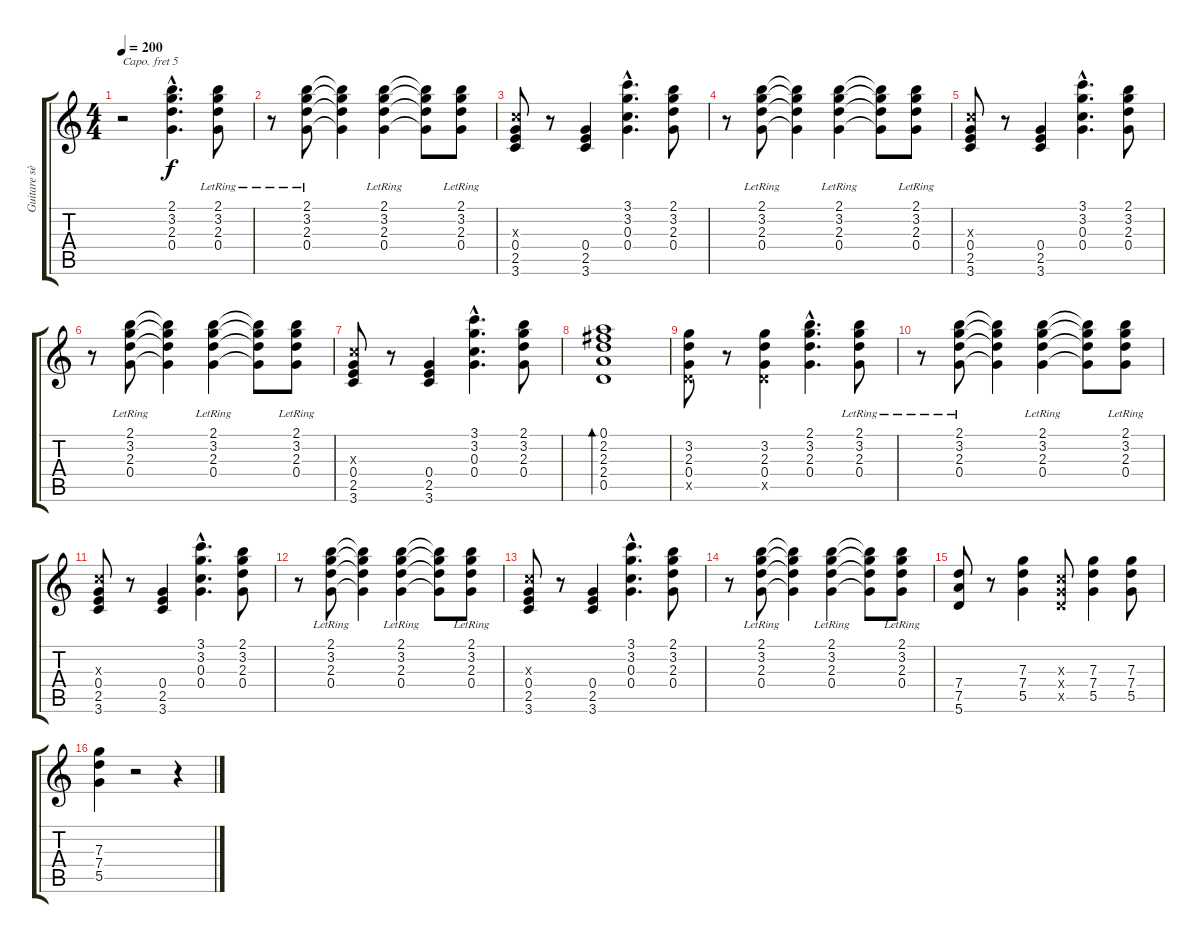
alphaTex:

\track ("Guitare sèche" "Guitare sè") {instrument acousticguitarsteel}
\staff {score tabs}
\capo 5
\tuning (E4 B3 G3 D3 A2 E2) {hide}
\ts (4 4)
\tempo 200
\clef g2
\ks c
r.2{dy f} (2.1{hac} 3.2{hac} 2.3{hac} 0.4{hac}).4{d} (2.1{lr} 3.2{lr} 2.3{lr} 0.4{lr}).8 |
r.8 (2.1{lr} 3.2{lr} 2.3{lr} 0.4{lr}).8 (2.1{t} 3.2{t} 2.3{t} 0.4{t}).4 (2.1 3.2{lr} 2.3{lr} 0.4{lr}).4 (2.1{t} 3.2{t} 2.3{t} 0.4{t}).8 (2.1{lr} 3.2{lr} 2.3{lr} 0.4{lr}).8 |
(0.3{x} 0.4 2.5 3.6).8 r.8 (0.4 2.5 3.6).4 (3.1{hac} 3.2{hac} 0.3{hac} 0.4{hac}).4{d} (2.1 3.2 2.3 0.4).8 |
r.8 (2.1{lr} 3.2{lr} 2.3{lr} 0.4{lr}).8 (2.1{t} 3.2{t} 2.3{t} 0.4{t}).4 (2.1 3.2{lr} 2.3{lr} 0.4{lr}).4 (2.1{t} 3.2{t} 2.3{t} 0.4{t}).8 (2.1{lr} 3.2{lr} 2.3{lr} 0.4{lr}).8 |
(0.3{x} 0.4 2.5 3.6).8 r.8 (0.4 2.5 3.6).4 (3.1{hac} 3.2{hac} 0.3{hac} 0.4{hac}).4{d} (2.1 3.2 2.3 0.4).8 |
r.8 (2.1{lr} 3.2{lr} 2.3{lr} 0.4{lr}).8 (2.1{t} 3.2{t} 2.3{t} 0.4{t}).4 (2.1 3.2{lr} 2.3{lr} 0.4{lr}).4 (2.1{t} 3.2{t} 2.3{t} 0.4{t}).8 (2.1{lr} 3.2{lr} 2.3{lr} 0.4{lr}).8 |
(0.3{x} 0.4 2.5 3.6).8 r.8 (0.4 2.5 3.6).4 (3.1{hac} 3.2{hac} 0.3{hac} 0.4{hac}).4{d} (2.1 3.2 2.3 0.4).8 |
(0.1 2.2 2.3 2.4 0.5).1{bd 60} |
(3.2 2.3 0.4 0.5{x}).8 r.8 (3.2 2.3 0.4 0.5{x}).4 (2.1{hac} 3.2{hac} 2.3{hac} 0.4{hac}).4{d} (2.1{lr} 3.2{lr} 2.3{lr} 0.4{lr}).8 |
r.8 (2.1{lr} 3.2{lr} 2.3{lr} 0.4{lr}).8 (2.1{t} 3.2{t} 2.3{t} 0.4{t}).4 (2.1 3.2{lr} 2.3{lr} 0.4{lr}).4 (2.1{t} 3.2{t} 2.3{t} 0.4{t}).8 (2.1{lr} 3.2{lr} 2.3{lr} 0.4{lr}).8 |
(0.3{x} 0.4 2.5 3.6).8 r.8 (0.4 2.5 3.6).4 (3.1{hac} 3.2{hac} 0.3{hac} 0.4{hac}).4{d} (2.1 3.2 2.3 0.4).8 |
r.8 (2.1{lr} 3.2{lr} 2.3{lr} 0.4{lr}).8 (2.1{t} 3.2{t} 2.3{t} 0.4{t}).4 (2.1 3.2{lr} 2.3{lr} 0.4{lr}).4 (2.1{t} 3.2{t} 2.3{t} 0.4{t}).8 (2.1{lr} 3.2{lr} 2.3{lr} 0.4{lr}).8 |
(0.3{x} 0.4 2.5 3.6).8 r.8 (0.4 2.5 3.6).4 (3.1{hac} 3.2{hac} 0.3{hac} 0.4{hac}).4{d} (2.1 3.2 2.3 0.4).8 |
r.8 (2.1{lr} 3.2{lr} 2.3{lr} 0.4{lr}).8 (2.1{t} 3.2{t} 2.3{t} 0.4{t}).4 (2.1 3.2{lr} 2.3{lr} 0.4{lr}).4 (2.1{t} 3.2{t} 2.3{t} 0.4{t}).8 (2.1{lr} 3.2{lr} 2.3{lr} 0.4{lr}).8 |
(7.4 7.5 5.6).8 r.8 (7.3 7.4 5.5).4 (0.3{x} 0.4{x} 0.5{x}).8 (7.3 7.4 5.5).4 (7.3 7.4 5.5).8 |
(7.3 7.4 5.5).4 r.2 r.4
